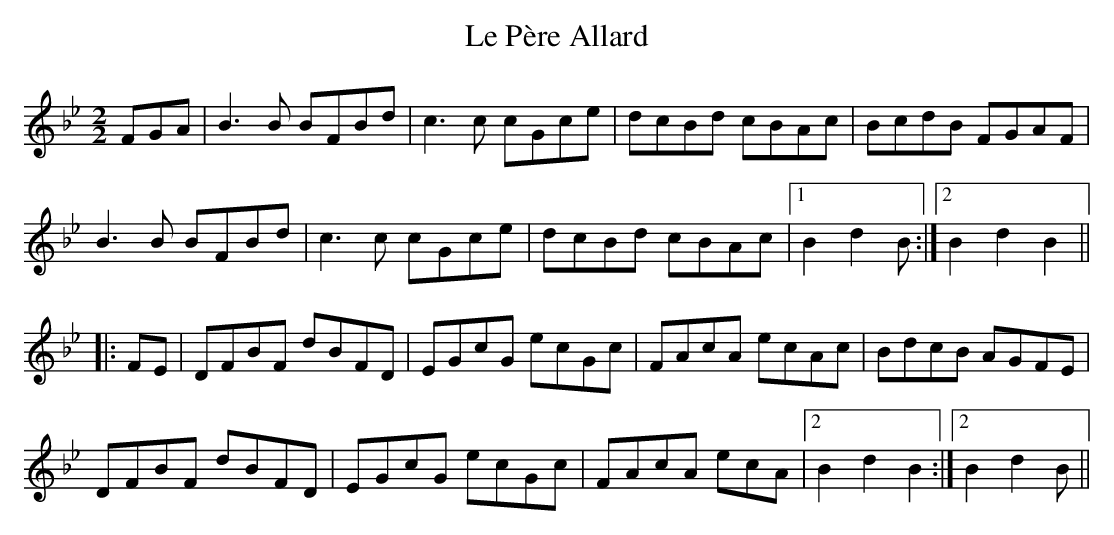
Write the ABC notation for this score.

X:1
T:Père Allard, Le
M:2/2
L:1/8
K:Bb
FGA|B3B BFBd|c3c cGce|dcBd cBAc|BcdB FGAF|
B3B BFBd|c3c cGce|dcBd cBAc|1 B2d2B:|2  B2d2B2||
|:FE|DFBF dBFD|EGcG ecGc|FAcA ecAc|BdcB AGFE|
DFBF dBFD|EGcG ecGc|FAcA ecA|2 B2d2B2:|2 B2d2 B||
